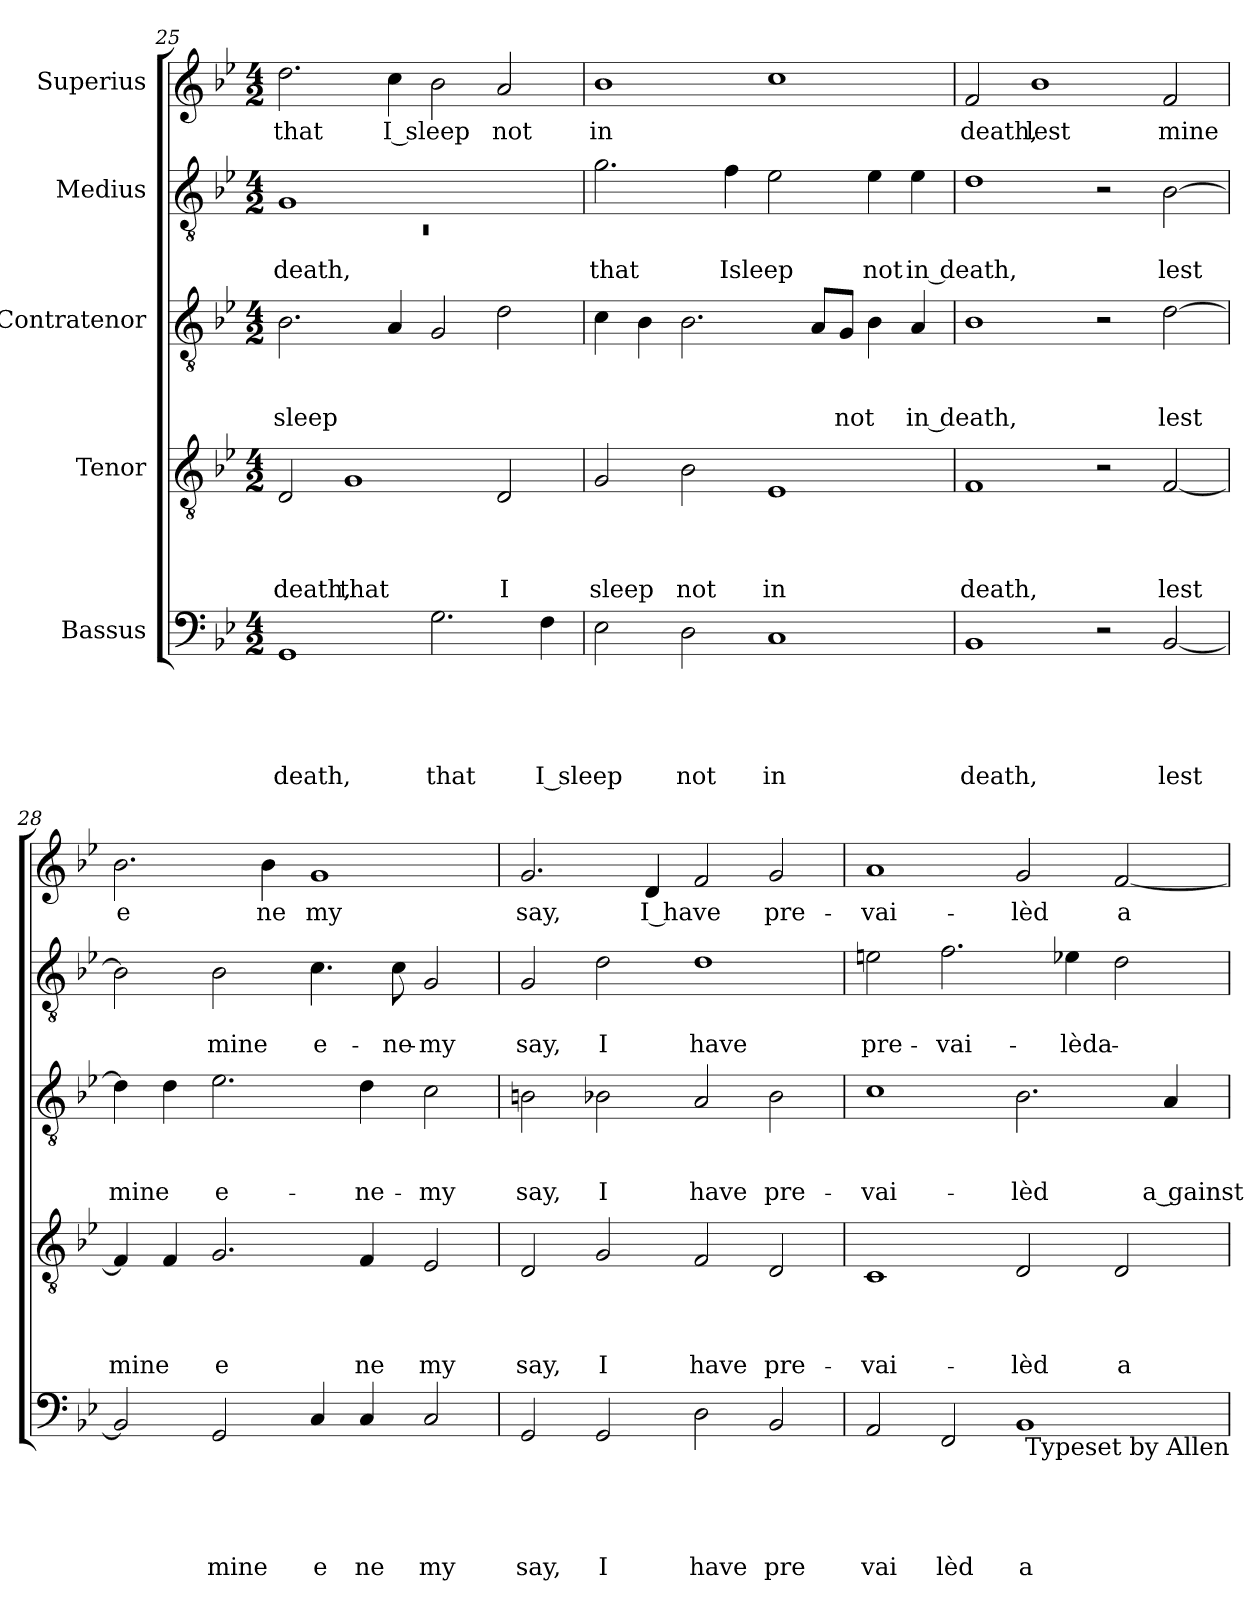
**kern	**text	**text	**text	**text	**text	**kern	**text	**text	**text	**text	**kern	**text	**text	**text	**kern	**text	**text	**kern	**text
*part5	*part5	*part5	*part5	*part5	*part5	*part4	*part4	*part4	*part4	*part4	*part3	*part3	*part3	*part3	*part2	*part2	*part2	*part1	*part1
*staff5	*staff5	*staff5	*staff5	*staff5	*staff5	*staff4	*staff4	*staff4	*staff4	*staff4	*staff3	*staff3	*staff3	*staff3	*staff2	*staff2	*staff2	*staff1	*staff1
*I"Bassus	*	*	*	*	*	*I"Tenor	*	*	*	*	*I"Contratenor	*	*	*	*I"Medius	*	*	*I"Superius	*
*clefF4	*	*	*	*	*	*clefGv2	*	*	*	*	*clefGv2	*	*	*	*clefGv2	*	*	*clefG2	*
*k[b-e-]	*	*	*	*	*	*k[b-e-]	*	*	*	*	*k[b-e-]	*	*	*	*k[b-e-]	*	*	*k[b-e-]	*
*B-:	*	*	*	*	*	*B-:	*	*	*	*	*B-:	*	*	*	*B-:	*	*	*B-:	*
*M4/2	*	*	*	*	*	*M4/2	*	*	*	*	*M4/2	*	*	*	*M4/2	*	*	*M4/2	*
=25	=25	=25	=25	=25	=25	=25	=25	=25	=25	=25	=25	=25	=25	=25	=25	=25	=25	=25	=25
*	*	*	*	*	*	*	*	*	*	*	*	*	*	*	*^	*	*	*	*
!	!	!	!	!	!LO:LY:b	!	!	!	!	!LO:LY:b	!	!	!	!LO:LY:b	!	!LO:N:vis=1	!	!LO:LY:b	!	!LO:LY:b
1GG	.	.	.	.	death,	2D/	.	.	.	death,	2.B-\	.	.	sleep	1G	0rC	.	death,	2.dd\	that
!	!	!	!	!	!	!	!	!	!	!LO:LY:b	!	!	!	!	!	!	!	!	!	!
.	.	.	.	.	.	1G	.	.	.	that	.	.	.	.	.	.	.	.	.	.
!	!	!	!	!	!	!	!	!	!	!	!	!	!	!	!	!	!	!	!	!LO:LY:b
.	.	.	.	.	.	.	.	.	.	.	4A/	.	.	.	.	.	.	.	4cc\	I sleep
!	!	!	!	!	!LO:LY:b	!	!	!	!	!	!	!	!	!	!	!	!	!	!	!
2.G\	.	.	.	.	that	.	.	.	.	.	2G/	.	.	.	1ryy	.	.	.	2b-\	.
!	!	!	!	!	!	!	!	!	!	!LO:LY:b	!	!	!	!	!	!	!	!	!	!LO:LY:b
.	.	.	.	.	.	2D/	.	.	.	I	2d\	.	.	.	.	.	.	.	2a/	not
!	!	!	!	!	!LO:LY:b	!	!	!	!	!	!	!	!	!	!	!	!	!	!	!
4F\	.	.	.	.	I sleep	.	.	.	.	.	.	.	.	.	.	.	.	.	.	.
*	*	*	*	*	*	*	*	*	*	*	*	*	*	*	*v	*v	*	*	*	*
=26	=26	=26	=26	=26	=26	=26	=26	=26	=26	=26	=26	=26	=26	=26	=26	=26	=26	=26	=26
!	!	!	!	!	!	!	!	!	!	!LO:LY:b	!	!	!	!	!	!	!LO:LY:b	!	!LO:LY:b
2E-\	.	.	.	.	.	2G/	.	.	.	sleep	4c\	.	.	.	2.g\	.	that	1b-	in
.	.	.	.	.	.	.	.	.	.	.	4B-\	.	.	.	.	.	.	.	.
!	!	!	!	!	!LO:LY:b	!	!	!	!	!LO:LY:b	!	!	!	!	!	!	!	!	!
2D\	.	.	.	.	not	2B-\	.	.	.	not	2.B-\	.	.	.	.	.	.	.	.
!	!	!	!	!	!	!	!	!	!	!	!	!	!	!	!	!	!LO:LY:b	!	!
.	.	.	.	.	.	.	.	.	.	.	.	.	.	.	4f\	.	Isleep	.	.
!	!	!	!	!	!LO:LY:b	!	!	!	!	!LO:LY:b	!	!	!	!	!	!	!	!	!
1C	.	.	.	.	in	1E-	.	.	.	in	.	.	.	.	2e-\	.	.	1cc	.
.	.	.	.	.	.	.	.	.	.	.	8A/L	.	.	.	.	.	.	.	.
!	!	!	!	!	!	!	!	!	!	!	!	!	!	!LO:LY:b	!	!	!	!	!
.	.	.	.	.	.	.	.	.	.	.	8G/J	.	.	not	.	.	.	.	.
!	!	!	!	!	!	!	!	!	!	!	!	!	!	!	!	!	!LO:LY:b	!	!
.	.	.	.	.	.	.	.	.	.	.	4B-\	.	.	.	4e-\	.	not	.	.
!	!	!	!	!	!	!	!	!	!	!	!	!	!	!LO:LY:b	!	!	!LO:LY:b	!	!
.	.	.	.	.	.	.	.	.	.	.	4A/	.	.	in death,	4e-\	.	in death,	.	.
=27	=27	=27	=27	=27	=27	=27	=27	=27	=27	=27	=27	=27	=27	=27	=27	=27	=27	=27	=27
!	!	!	!	!	!LO:LY:b	!	!	!	!	!LO:LY:b	!	!	!	!	!	!	!	!	!LO:LY:b
1BB-	.	.	.	.	death,	1F	.	.	.	death,	1B-	.	.	.	1d	.	.	2f/	death,
!	!	!	!	!	!	!	!	!	!	!	!	!	!	!	!	!	!	!	!LO:LY:b
.	.	.	.	.	.	.	.	.	.	.	.	.	.	.	.	.	.	1b-	lest
2r	.	.	.	.	.	2r	.	.	.	.	2r	.	.	.	2r	.	.	.	.
!	!	!	!	!	!LO:LY:b	!	!	!	!	!LO:LY:b	!	!	!	!LO:LY:b	!	!	!LO:LY:b	!	!LO:LY:b
[<2BB-/	.	.	.	.	lest	[<2F/	.	.	.	lest	[>2d\	.	.	lest	[>2B-\	.	lest	2f/	mine
=28	=28	=28	=28	=28	=28	=28	=28	=28	=28	=28	=28	=28	=28	=28	=28	=28	=28	=28	=28
!	!	!	!	!	!	!	!	!	!	!LO:LY:b	!	!	!	!LO:LY:b	!	!	!	!	!LO:LY:b
2BB-/]	.	.	.	.	.	4F/]	.	.	.	mine	4d\]	.	.	mine	2B-\]	.	.	2.b-\	e
.	.	.	.	.	.	4F/	.	.	.	.	4d\	.	.	.	.	.	.	.	.
!	!	!	!	!	!LO:LY:b	!	!	!	!	!LO:LY:b	!	!	!	!LO:LY:b	!	!	!LO:LY:b	!	!
2GG/	.	.	.	.	mine	2.G/	.	.	.	e	2.e-\	.	.	e-	2B-\	.	mine	.	.
!	!	!	!	!	!	!	!	!	!	!	!	!	!	!	!	!	!	!	!LO:LY:b
.	.	.	.	.	.	.	.	.	.	.	.	.	.	.	.	.	.	4b-\	ne
!	!	!	!	!	!LO:LY:b	!	!	!	!	!	!	!	!	!	!	!	!LO:LY:b	!	!LO:LY:b
4C/	.	.	.	.	e	.	.	.	.	.	.	.	.	.	4.c\	.	e-	1g	my
!	!	!	!	!	!LO:LY:b	!	!	!	!	!LO:LY:b	!	!	!	!LO:LY:b	!	!	!	!	!
4C/	.	.	.	.	ne	4F/	.	.	.	ne	4d\	.	.	-ne-	.	.	.	.	.
!	!	!	!	!	!	!	!	!	!	!	!	!	!	!	!	!	!LO:LY:b	!	!
.	.	.	.	.	.	.	.	.	.	.	.	.	.	.	8c\	.	-ne-	.	.
!	!	!	!	!	!LO:LY:b	!	!	!	!	!LO:LY:b	!	!	!	!LO:LY:b	!	!	!LO:LY:b	!	!
2C/	.	.	.	.	my	2E-/	.	.	.	my	2c\	.	.	-my	2G/	.	-my	.	.
!!LO:LB:g=z
=29	=29	=29	=29	=29	=29	=29	=29	=29	=29	=29	=29	=29	=29	=29	=29	=29	=29	=29	=29
!	!	!	!	!	!LO:LY:b	!	!	!	!	!LO:LY:b	!	!	!	!LO:LY:b	!	!	!LO:LY:b	!	!LO:LY:b
2GG/	.	.	.	.	say,	2D/	.	.	.	say,	2Bn\	.	.	say,	2G/	.	say,	2.g/	say,
!	!	!	!	!	!LO:LY:b	!	!	!	!	!LO:LY:b	!	!	!	!LO:LY:b	!	!	!LO:LY:b	!	!
2GG/	.	.	.	.	I	2G/	.	.	.	I	2B-X\	.	.	I	2d\	.	I	.	.
!	!	!	!	!	!	!	!	!	!	!	!	!	!	!	!	!	!	!	!LO:LY:b
.	.	.	.	.	.	.	.	.	.	.	.	.	.	.	.	.	.	4d/	I have
!	!	!	!	!	!LO:LY:b	!	!	!	!	!LO:LY:b	!	!	!	!LO:LY:b	!	!	!LO:LY:b	!	!
2D\	.	.	.	.	have	2F/	.	.	.	have	2A/	.	.	have	1d	.	have	2f/	.
!	!	!	!	!	!LO:LY:b	!	!	!	!	!LO:LY:b	!	!	!	!LO:LY:b	!	!	!	!	!LO:LY:b
2BB-/	.	.	.	.	pre	2D/	.	.	.	pre-	2B-\	.	.	pre-	.	.	.	2g/	pre-
=30	=30	=30	=30	=30	=30	=30	=30	=30	=30	=30	=30	=30	=30	=30	=30	=30	=30	=30	=30
!	!	!	!	!	!LO:LY:b	!	!	!	!	!LO:LY:b	!	!	!	!LO:LY:b	!	!	!LO:LY:b	!	!LO:LY:b
2AA/	.	.	.	.	vai	1C	.	.	.	-vai-	1c	.	.	-vai-	2en\	.	pre-	1a	-vai-
!	!	!	!	!	!LO:LY:b	!	!	!	!	!	!	!	!	!	!	!	!LO:LY:b	!	!
2FF/	.	.	.	.	lèd	.	.	.	.	.	.	.	.	.	2.f\	.	-vai-	.	.
!	!	!	!	!	!LO:LY:b	!	!	!	!	!LO:LY:b	!	!	!	!LO:LY:b	!	!	!	!	!LO:LY:b
1BB-	.	.	.	.	a	2D/	.	.	.	-lèd	2.B-\	.	.	-lèd	.	.	.	2g/	-lèd
!	!	!	!	!	!	!	!	!	!	!	!	!	!	!	!	!	!LO:LY:b	!	!
.	.	.	.	.	.	.	.	.	.	.	.	.	.	.	4e-X\	.	-lèda-	.	.
!	!	!	!	!	!	!	!	!	!	!LO:LY:b	!	!	!	!	!	!	!	!	!LO:LY:b
.	.	.	.	.	.	2D/	.	.	.	a-	.	.	.	.	2d\	.	.	[<2f/	a-
!	!	!	!	!	!	!	!	!	!	!	!	!	!	!LO:LY:b	!	!	!	!	!
.	.	.	.	.	.	.	.	.	.	.	4A/	.	.	a gainst-	.	.	.	.	.
!LO:TX:b:t=Typeset by Allen	!	!	!	!	!	!	!	!	!	!	!	!	!	!	!	!	!	!	!
=	=	=	=	=	=	=	=	=	=	=	=	=	=	=	=	=	=	=	=
*-	*-	*-	*-	*-	*-	*-	*-	*-	*-	*-	*-	*-	*-	*-	*-	*-	*-	*-	*-
